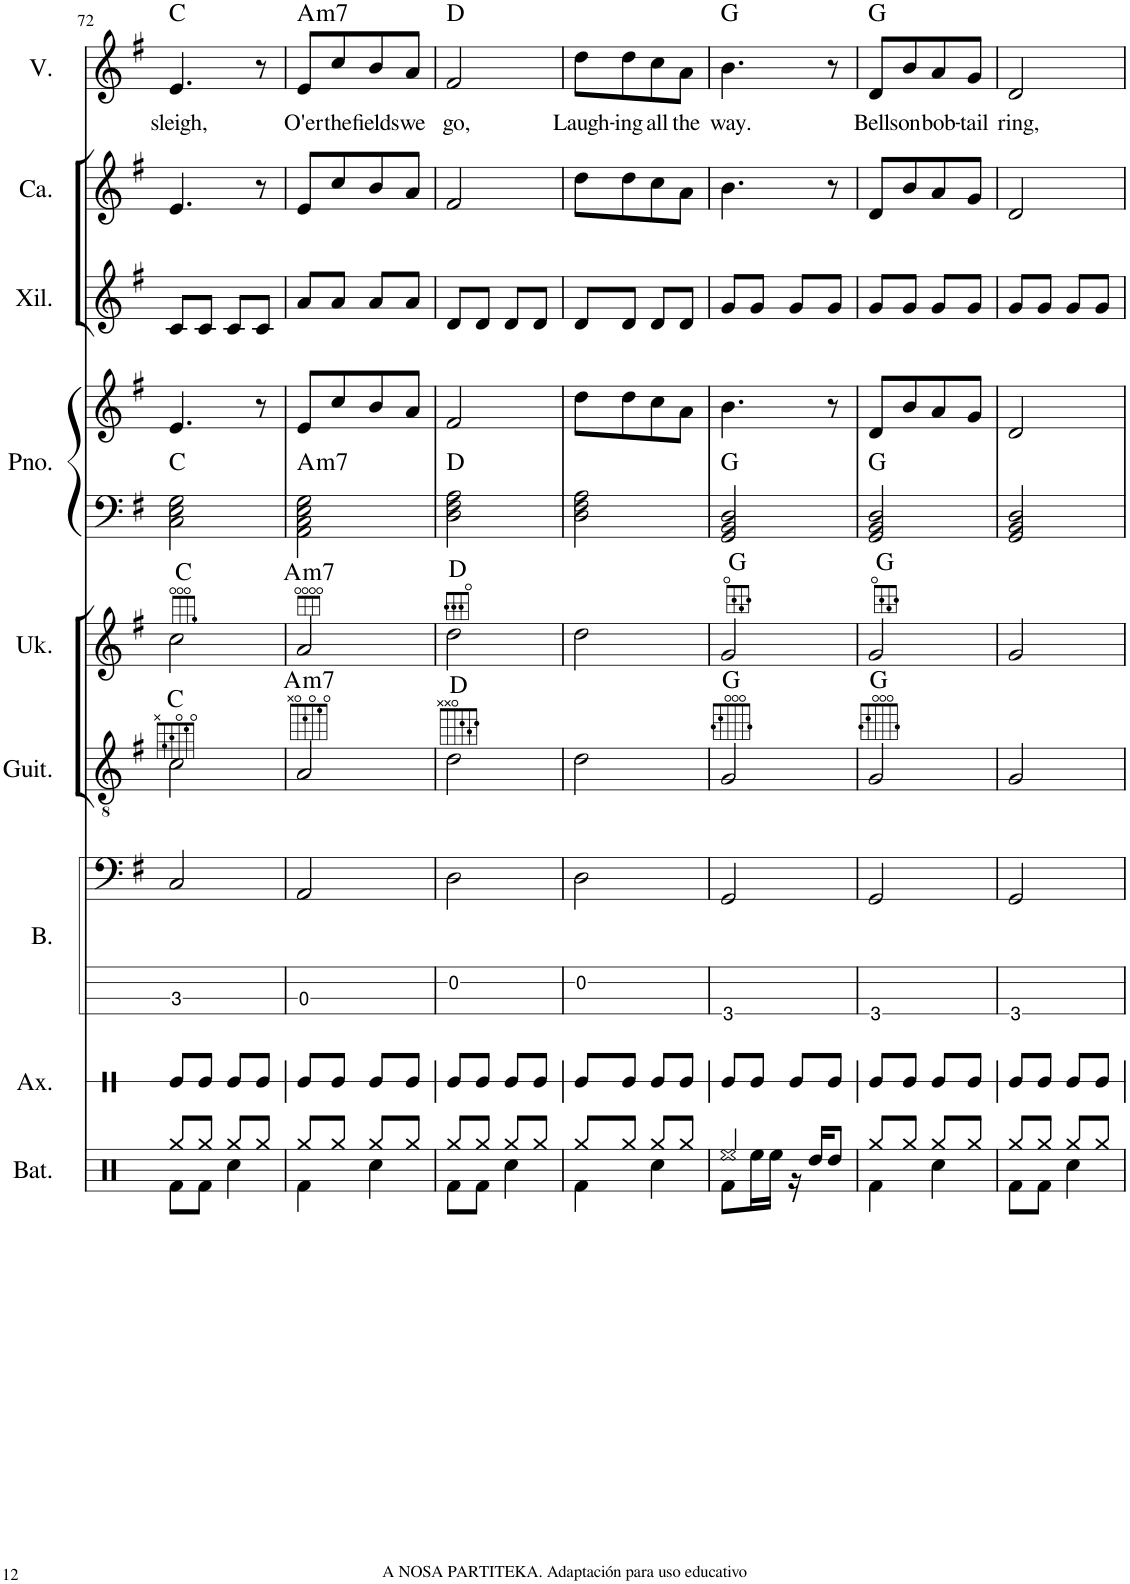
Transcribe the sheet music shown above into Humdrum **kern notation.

**kern	**kern	**kern	**kern	**kern	**harte	**kern	**harte	**kern	**kern	**harte	**kern	**kern	**kern	**text	**harte
*part9	*part8	*part7	*part7	*part6	*part6	*part5	*part5	*part4	*part4	*part4	*part3	*part2	*part1	*part1	*part1
*staff11	*staff10	*staff9	*staff8	*staff7	*	*staff6	*	*staff5	*staff4	*	*staff3	*staff2	*staff1	*staff1	*
*I"Batería	*I"Axóuxeres	*I"Baixo	*	*I"Guitarra	*	*I"Ukelele	*	*I"Piano	*	*	*I"Xilófono	*I"Carillón	*I"Voz	*	*
*I'Bat.	*I'Ax.	*I'B.	*	*I'Guit.	*	*I'Uk.	*	*I'Pno.	*	*	*I'Xil.	*I'Ca.	*I'V.	*	*
!!LO:PB:g=z
*clefX	*clefX	*	*clefF4	*clefGv2	*	*clefG2	*	*clefF4	*clefG2	*	*clefG2	*clefG2	*clefG2	*	*
*	*	*Trd7c12	*Trd7c12	*	*	*	*	*	*	*	*Trd-7c-12	*Trd-14c-24	*	*	*
*k[b-e-]	*k[]	*k[f#]	*k[f#]	*k[f#]	*	*k[f#]	*	*k[f#]	*k[f#]	*	*k[f#]	*k[f#]	*k[f#]	*	*
*M2/4	*M2/4	*M2/4	*M2/4	*M2/4	*	*M2/4	*	*M2/4	*M2/4	*	*M2/4	*M2/4	*M2/4	*	*
=72	=72	=72	=72	=72	=72	=72	=72	=72	=72	=72	=72	=72	=72	=72	=72
*^	*	*	*	*	*	*	*	*	*	*	*	*	*	*	*
!	!	!	!	!	!	!	!	!	!	!	!	!	!	!	!LO:LY:b	!
8Rgg/L	8Rf\L	8Re/L	2C	2C/	2c\	C:maj	2cc\	C:maj	2C\ 2E\ 2G\	4.e/	C:maj	8c/L	4.e/	4.e/	sleigh,	C:maj
8Rgg/J	8Rf\J	8Re/J	.	.	.	.	.	.	.	.	.	8c/J	.	.	.	.
8Rgg/L	4Rcc\	8Re/L	.	.	.	.	.	.	.	.	.	8c/L	.	.	.	.
8Rgg/J	.	8Re/J	.	.	.	.	.	.	.	8r	.	8c/J	8r	8r	.	.
=73	=73	=73	=73	=73	=73	=73	=73	=73	=73	=73	=73	=73	=73	=73	=73	=73
!	!	!	!	!	!	!LO:H:kt=m7	!	!LO:H:kt=m7	!	!	!LO:H:kt=m7	!	!	!	!LO:LY:b	!LO:H:kt=m7
8Rgg/L	4Rf\	8Re/L	2AA	2AA/	2A/	A:min7	2a/	A:min7	2AA\ 2C\ 2E\ 2G\	8e/L	A:min7	8a/L	8e/L	8e/L	O'er	A:min7
!	!	!	!	!	!	!	!	!	!	!	!	!	!	!	!LO:LY:b	!
8Rgg/J	.	8Re/J	.	.	.	.	.	.	.	8cc/	.	8a/J	8cc/	8cc/	the	.
!	!	!	!	!	!	!	!	!	!	!	!	!	!	!	!LO:LY:b	!
8Rgg/L	4Rcc\	8Re/L	.	.	.	.	.	.	.	8b/	.	8a/L	8b/	8b/	fields	.
!	!	!	!	!	!	!	!	!	!	!	!	!	!	!	!LO:LY:b	!
8Rgg/J	.	8Re/J	.	.	.	.	.	.	.	8a/J	.	8a/J	8a/J	8a/J	we	.
=74	=74	=74	=74	=74	=74	=74	=74	=74	=74	=74	=74	=74	=74	=74	=74	=74
!	!	!	!	!	!	!	!	!	!	!	!	!	!	!	!LO:LY:b	!
8Rgg/L	8Rf\L	8Re/L	2D	2D\	2d\	D:maj	2dd\	D:maj	2D\ 2F#\ 2A\	2f#/	D:maj	8d/L	2f#/	2f#/	go,	D:maj
8Rgg/J	8Rf\J	8Re/J	.	.	.	.	.	.	.	.	.	8d/J	.	.	.	.
8Rgg/L	4Rcc\	8Re/L	.	.	.	.	.	.	.	.	.	8d/L	.	.	.	.
8Rgg/J	.	8Re/J	.	.	.	.	.	.	.	.	.	8d/J	.	.	.	.
=75	=75	=75	=75	=75	=75	=75	=75	=75	=75	=75	=75	=75	=75	=75	=75	=75
!	!	!	!	!	!	!	!	!	!	!	!	!	!	!	!LO:LY:b	!
8Rgg/L	4Rf\	8Re/L	2D	2D\	2d\	.	2dd\	.	2D\ 2F#\ 2A\	8dd\L	.	8d/L	8dd\L	8dd\L	Laugh-	.
!	!	!	!	!	!	!	!	!	!	!	!	!	!	!	!LO:LY:b	!
8Rgg/J	.	8Re/J	.	.	.	.	.	.	.	8dd\	.	8d/J	8dd\	8dd\	-ing	.
!	!	!	!	!	!	!	!	!	!	!	!	!	!	!	!LO:LY:b	!
8Rgg/L	4Rcc\	8Re/L	.	.	.	.	.	.	.	8cc\	.	8d/L	8cc\	8cc\	all	.
!	!	!	!	!	!	!	!	!	!	!	!	!	!	!	!LO:LY:b	!
8Rgg/J	.	8Re/J	.	.	.	.	.	.	.	8a\J	.	8d/J	8a\J	8a\J	the	.
=76	=76	=76	=76	=76	=76	=76	=76	=76	=76	=76	=76	=76	=76	=76	=76	=76
!	!	!	!	!	!	!	!	!	!	!	!	!	!	!	!LO:LY:b	!
2Ree/	8Rf\L	8Re/L	2GG	2GG/	2G/	G:maj	2g/	G:maj	2GG/ 2BB/ 2D/	4.b\	G:maj	8g/L	4.b\	4.b\	way.	G:maj
.	16Ree\L	8Re/J	.	.	.	.	.	.	.	.	.	8g/J	.	.	.	.
.	16Ree\JJ	.	.	.	.	.	.	.	.	.	.	.	.	.	.	.
.	16r	8Re/L	.	.	.	.	.	.	.	.	.	8g/L	.	.	.	.
.	16Rdd/KL	.	.	.	.	.	.	.	.	.	.	.	.	.	.	.
.	8Rdd/J	8Re/J	.	.	.	.	.	.	.	8r	.	8g/J	8r	8r	.	.
=77	=77	=77	=77	=77	=77	=77	=77	=77	=77	=77	=77	=77	=77	=77	=77	=77
!	!	!	!	!	!	!	!	!	!	!	!	!	!	!	!LO:LY:b	!
8Rgg/L	4Rf\	8Re/L	2GG	2GG/	2G/	G:maj	2g/	G:maj	2GG/ 2BB/ 2D/	8d/L	G:maj	8g/L	8d/L	8d/L	Bells	G:maj
!	!	!	!	!	!	!	!	!	!	!	!	!	!	!	!LO:LY:b	!
8Rgg/J	.	8Re/J	.	.	.	.	.	.	.	8b/	.	8g/J	8b/	8b/	on	.
!	!	!	!	!	!	!	!	!	!	!	!	!	!	!	!LO:LY:b	!
8Rgg/L	4Rcc\	8Re/L	.	.	.	.	.	.	.	8a/	.	8g/L	8a/	8a/	bob-	.
!	!	!	!	!	!	!	!	!	!	!	!	!	!	!	!LO:LY:b	!
8Rgg/J	.	8Re/J	.	.	.	.	.	.	.	8g/J	.	8g/J	8g/J	8g/J	-tail	.
=78	=78	=78	=78	=78	=78	=78	=78	=78	=78	=78	=78	=78	=78	=78	=78	=78
!	!	!	!	!	!	!	!	!	!	!	!	!	!	!	!LO:LY:b	!
8Rgg/L	8Rf\L	8Re/L	2GG	2GG/	2G/	.	2g/	.	2GG/ 2BB/ 2D/	2d/	.	8g/L	2d/	2d/	ring,	.
8Rgg/J	8Rf\J	8Re/J	.	.	.	.	.	.	.	.	.	8g/J	.	.	.	.
8Rgg/L	4Rcc\	8Re/L	.	.	.	.	.	.	.	.	.	8g/L	.	.	.	.
8Rgg/J	.	8Re/J	.	.	.	.	.	.	.	.	.	8g/J	.	.	.	.
*v	*v	*	*	*	*	*	*	*	*	*	*	*	*	*	*	*
=	=	=	=	=	=	=	=	=	=	=	=	=	=	=	=
*-	*-	*-	*-	*-	*-	*-	*-	*-	*-	*-	*-	*-	*-	*-	*-
